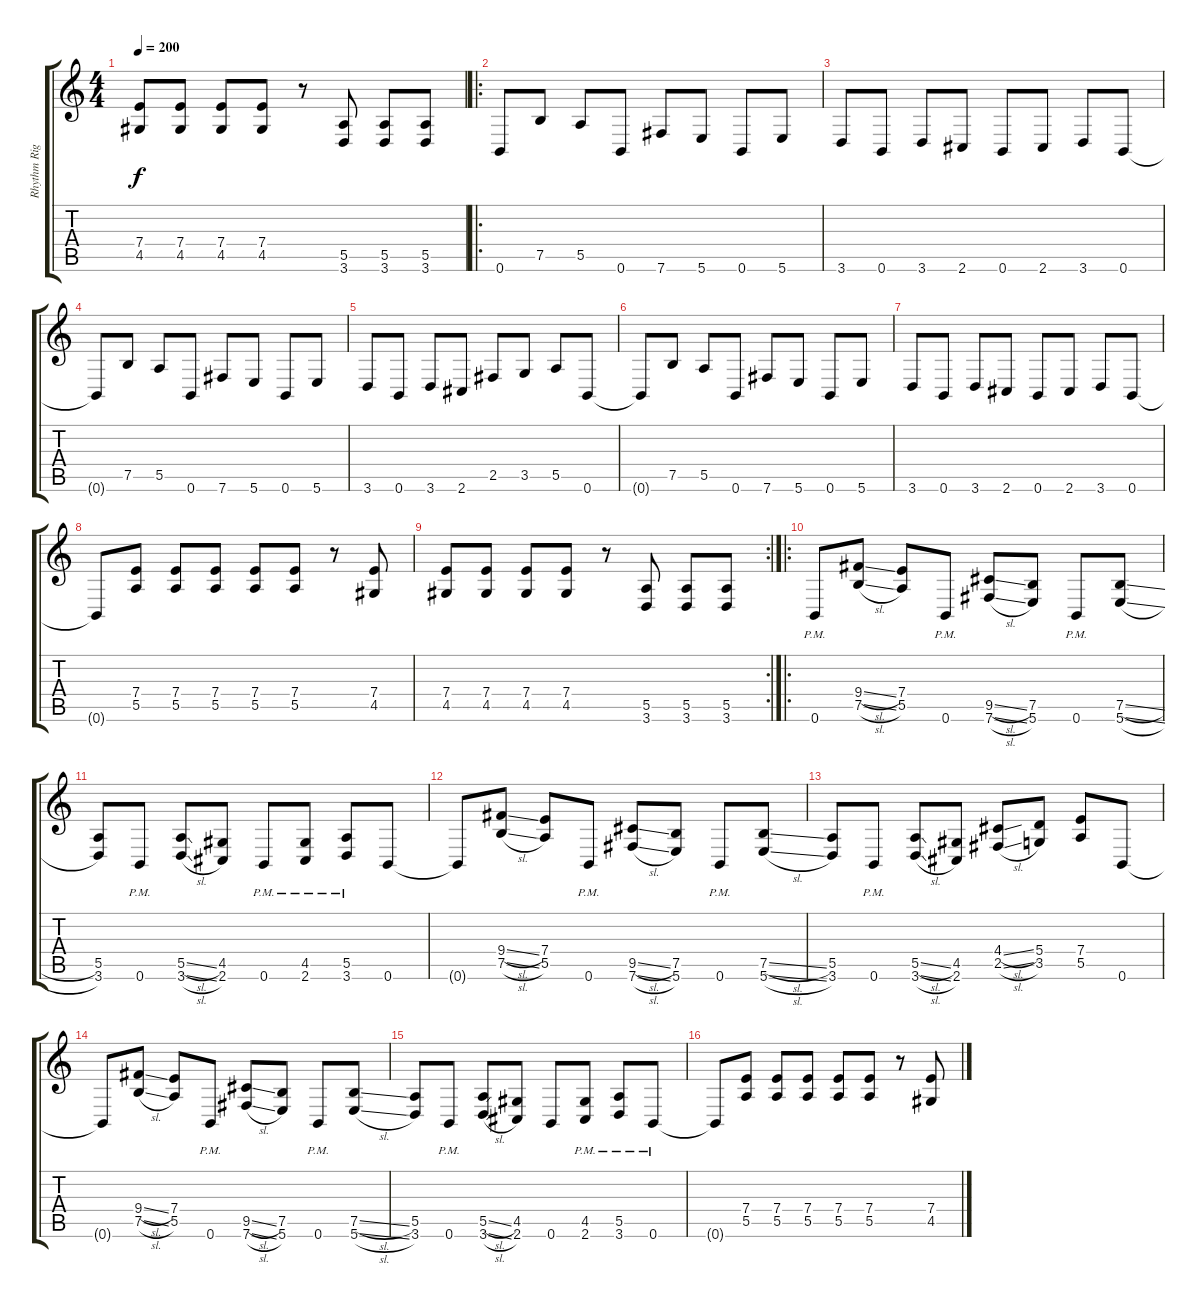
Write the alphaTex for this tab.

\track ("Rhythm Right" "Rhythm Rig") {instrument overdrivenguitar}
\staff {score tabs}
\tuning (B3 Gb3 D3 A2 E2 B1) {hide}
\ts (4 4)
\tempo 200
\clef g2
\ks c
(7.4 4.5).8{dy f} (7.4 4.5).8 (7.4 4.5).8 (7.4 4.5).8 r.8 (5.5 3.6).8 (5.5 3.6).8 (5.5 3.6).8 |
\ro
0.6.8 7.5.8 5.5.8 0.6.8 7.6.8 5.6.8 0.6.8 5.6.8 |
3.6.8 0.6.8 3.6.8 2.6.8 0.6.8 2.6.8 3.6.8 0.6.8 |
0.6{t}.8 7.5.8 5.5.8 0.6.8 7.6.8 5.6.8 0.6.8 5.6.8 |
3.6.8 0.6.8 3.6.8 2.6.8 2.5.8 3.5.8 5.5.8 0.6.8 |
0.6{t}.8 7.5.8 5.5.8 0.6.8 7.6.8 5.6.8 0.6.8 5.6.8 |
3.6.8 0.6.8 3.6.8 2.6.8 0.6.8 2.6.8 3.6.8 0.6.8 |
0.6{t}.8 (7.4 5.5).8 (7.4 5.5).8 (7.4 5.5).8 (7.4 5.5).8 (7.4 5.5).8 r.8 (7.4 4.5).8 |
\rc 2
(7.4 4.5).8 (7.4 4.5).8 (7.4 4.5).8 (7.4 4.5).8 r.8 (5.5 3.6).8 (5.5 3.6).8 (5.5 3.6).8 |
\ro
0.6{pm}.8 (9.4{sl} 7.5{sl}).8 (7.4 5.5).8 0.6{pm}.8 (9.5{sl} 7.6{sl}).8 (7.5 5.6).8 0.6{pm}.8 (7.5{sl} 5.6{sl}).8 |
(5.5 3.6).8 0.6{pm}.8 (5.5{sl} 3.6{sl}).8 (4.5 2.6).8 0.6{pm}.8 (4.5{pm} 2.6{pm}).8 (5.5{pm} 3.6{pm}).8 0.6.8 |
0.6{t}.8 (9.4{sl} 7.5{sl}).8 (7.4 5.5).8 0.6{pm}.8 (9.5{sl} 7.6{sl}).8 (7.5 5.6).8 0.6{pm}.8 (7.5{sl} 5.6{sl}).8 |
(5.5 3.6).8 0.6{pm}.8 (5.5{sl} 3.6{sl}).8 (4.5 2.6).8 (4.4{sl} 2.5{sl}).8 (5.4 3.5).8 (7.4 5.5).8 0.6.8 |
0.6{t}.8 (9.4{sl} 7.5{sl}).8 (7.4 5.5).8 0.6{pm}.8 (9.5{sl} 7.6{sl}).8 (7.5 5.6).8 0.6{pm}.8 (7.5{sl} 5.6{sl}).8 |
(5.5 3.6).8 0.6{pm}.8 (5.5{sl} 3.6{sl}).8 (4.5 2.6).8 0.6.8 (4.5{pm} 2.6{pm}).8 (5.5{pm} 3.6{pm}).8 0.6{pm}.8 |
0.6{t}.8 (7.4 5.5).8 (7.4 5.5).8 (7.4 5.5).8 (7.4 5.5).8 (7.4 5.5).8 r.8 (7.4 4.5).8
